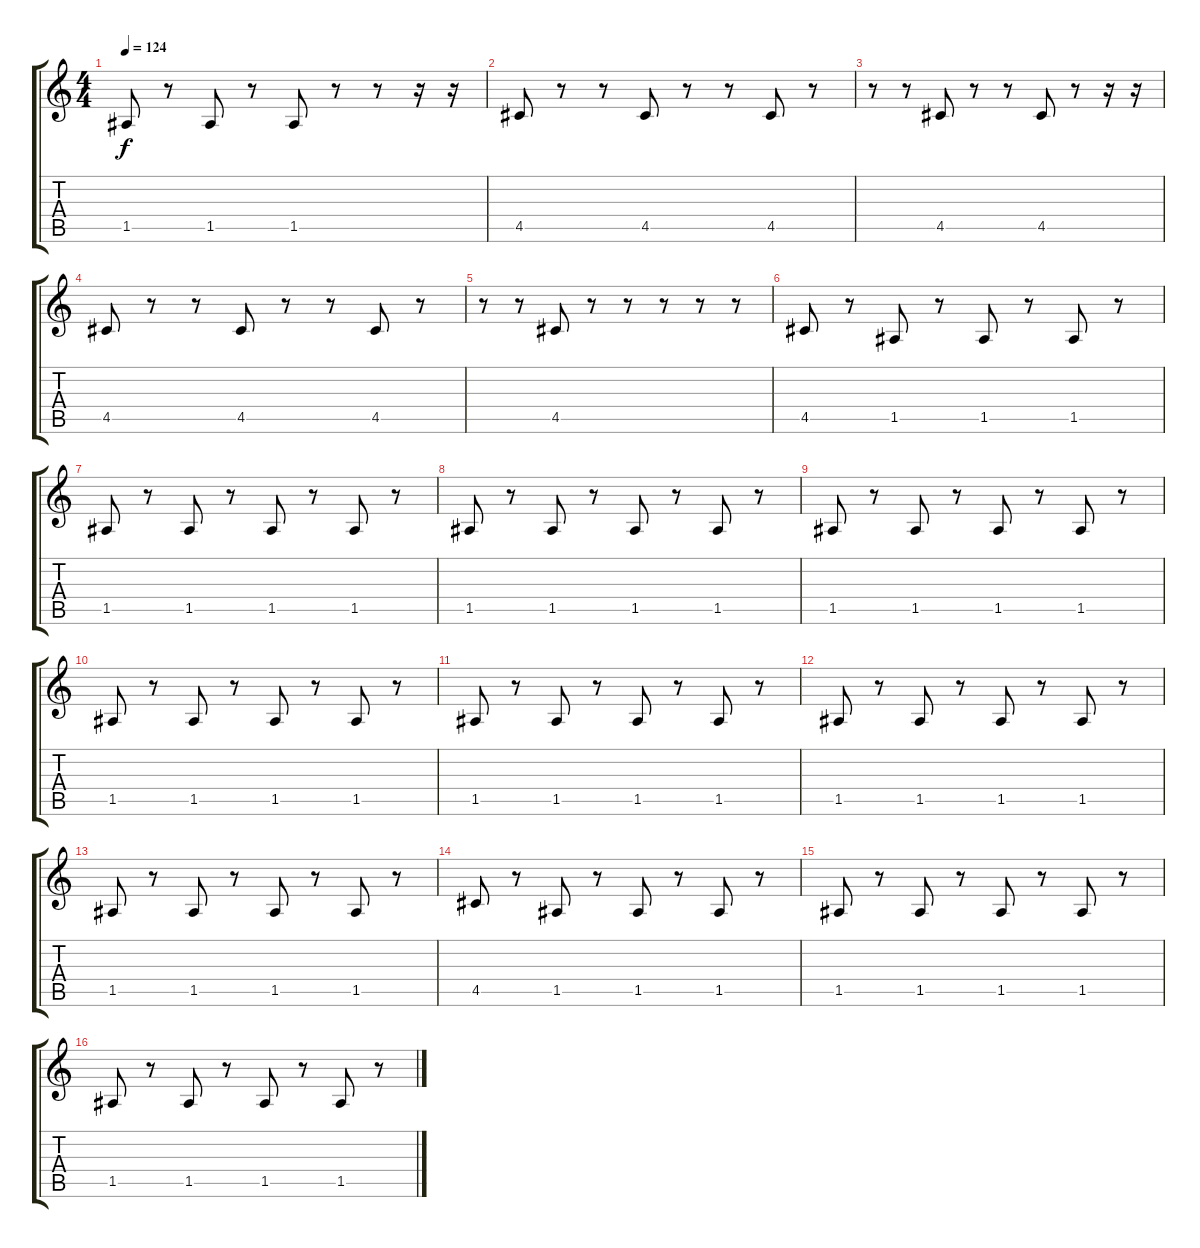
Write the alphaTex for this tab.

\track "" {instrument acousticguitarsteel}
\staff {score tabs}
\tuning (E4 B3 G3 D3 A2 E2) {hide}
\ts (4 4)
\tempo 124
\clef g2
\ks c
1.5.8{dy f} r.8 1.5.8 r.8 1.5.8 r.8 r.8 r.16 r.16 |
4.5.8 r.8 r.8 4.5.8 r.8 r.8 4.5.8 r.8 |
r.8 r.8 4.5.8 r.8 r.8 4.5.8 r.8 r.16 r.16 |
4.5.8 r.8 r.8 4.5.8 r.8 r.8 4.5.8 r.8 |
r.8 r.8 4.5.8 r.8 r.8 r.8 r.8 r.8 |
4.5.8 r.8 1.5.8 r.8 1.5.8 r.8 1.5.8 r.8 |
1.5.8 r.8 1.5.8 r.8 1.5.8 r.8 1.5.8 r.8 |
1.5.8 r.8 1.5.8 r.8 1.5.8 r.8 1.5.8 r.8 |
1.5.8 r.8 1.5.8 r.8 1.5.8 r.8 1.5.8 r.8 |
1.5.8 r.8 1.5.8 r.8 1.5.8 r.8 1.5.8 r.8 |
1.5.8 r.8 1.5.8 r.8 1.5.8 r.8 1.5.8 r.8 |
1.5.8 r.8 1.5.8 r.8 1.5.8 r.8 1.5.8 r.8 |
1.5.8 r.8 1.5.8 r.8 1.5.8 r.8 1.5.8 r.8 |
4.5.8 r.8 1.5.8 r.8 1.5.8 r.8 1.5.8 r.8 |
1.5.8 r.8 1.5.8 r.8 1.5.8 r.8 1.5.8 r.8 |
1.5.8 r.8 1.5.8 r.8 1.5.8 r.8 1.5.8 r.8
